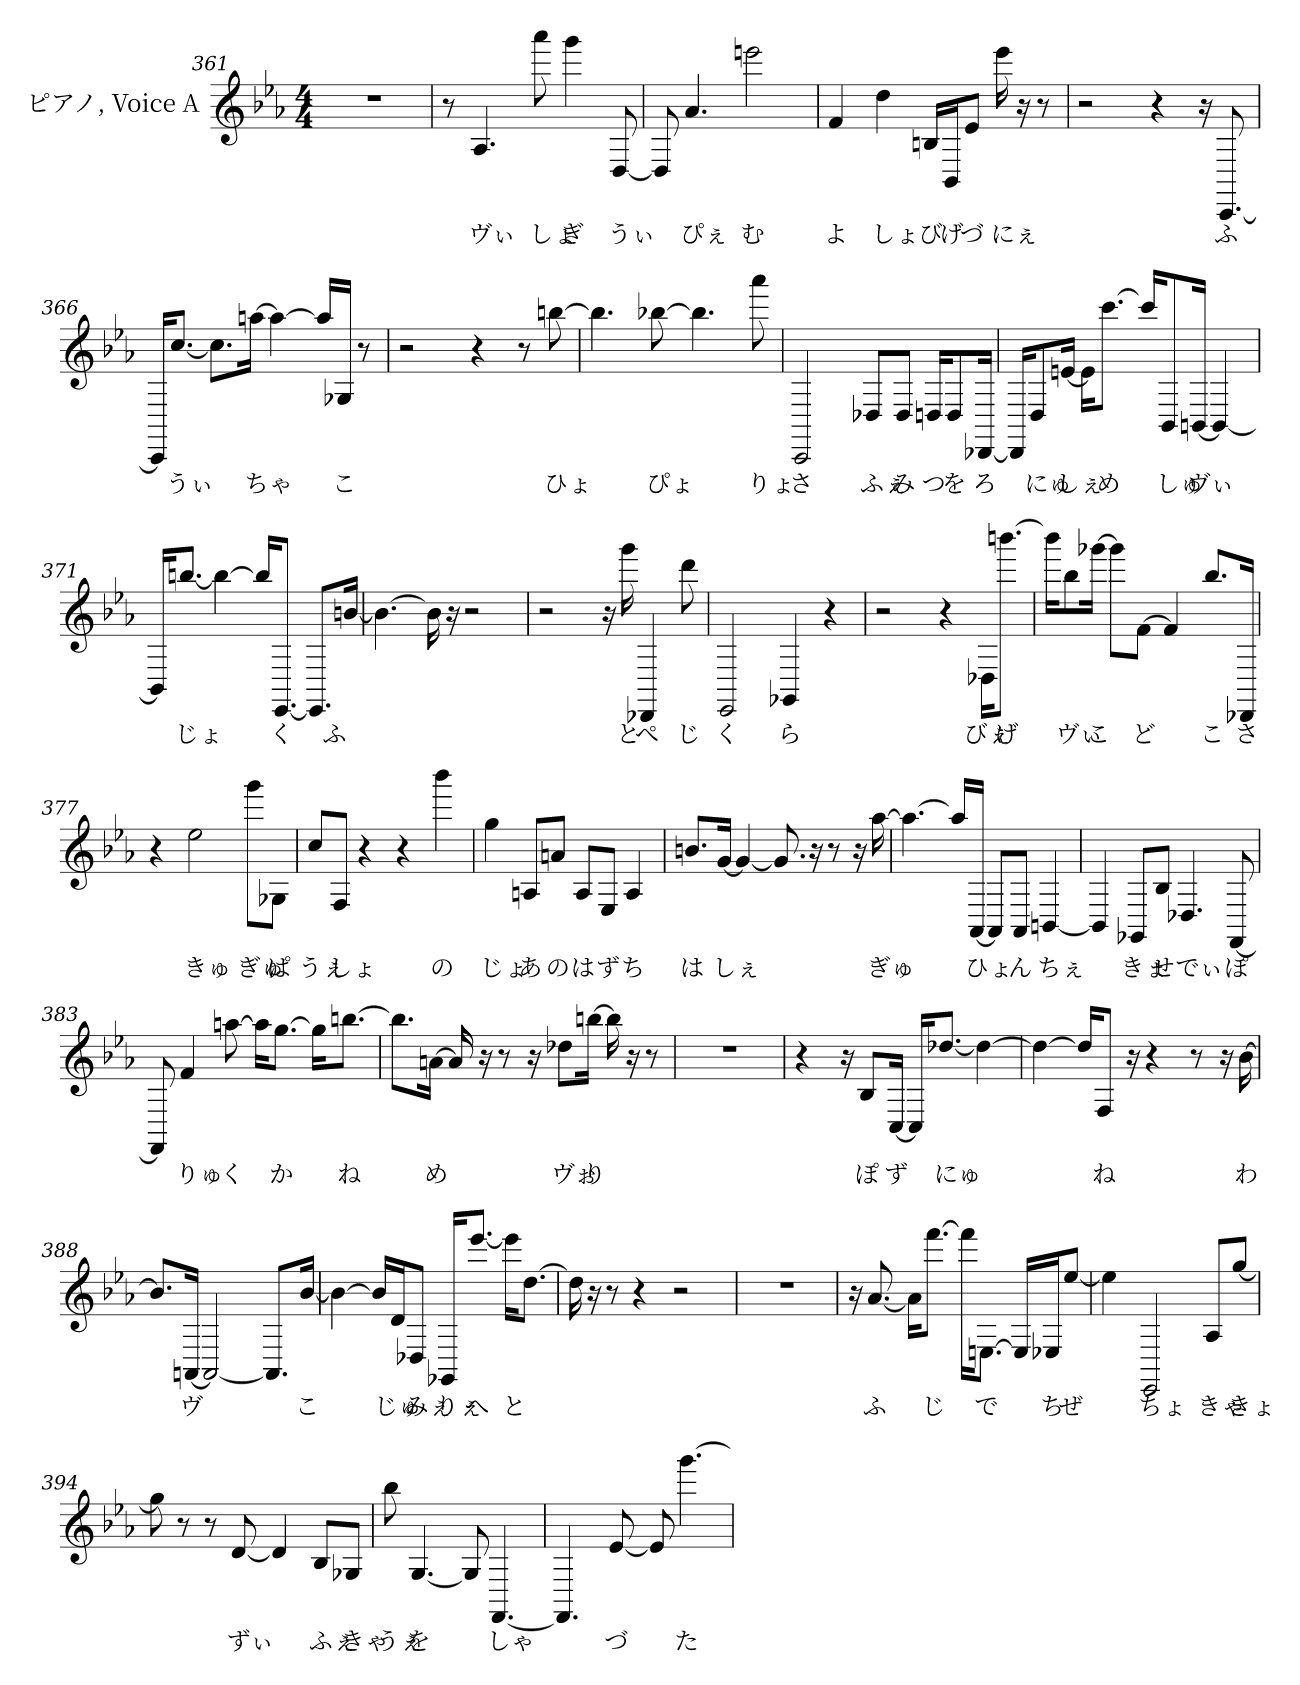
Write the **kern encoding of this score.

**kern	**text
*part1	*part1
*staff1	*staff1
*I"ピアノ, Voice A	*
*clefG2	*
*k[b-e-a-]	*
*M4/4	*
=361	=361
1r	.
=362	=362
8r	.
!	!LO:LY:b
4.A-/	ヴぃ
!	!LO:LY:b
8aaa-\	しょ
!	!LO:LY:b
4ggg\	ぎ
!	!LO:LY:b
[8D/	うぃ
=363	=363
8D/]	.
!	!LO:LY:b
4.a-/	ぴぇ
!	!LO:LY:b
2eeen\	む
!!LO:PB:g=z
=364	=364
!	!LO:LY:b
4f/	よ
!	!LO:LY:b
4dd\	しょ
!	!LO:LY:b
16Bn/LL	び
!	!LO:LY:b
16BB-/J	げ
!	!LO:LY:b
8e-/J	づ
!	!LO:LY:b
16eee-\	にぇ
16r	.
8r	.
=365	=365
2r	.
4r	.
16r	.
!	!LO:LY:b
[8.CC/	ふ
=366	=366
16CC/KL]	.
!	!LO:LY:b
[8.cc/J	うぃ
8.cc\L]	.
!	!LO:LY:b
[16aan\Jk	ちゃ
4aa\_	.
16aa/LL]	.
!	!LO:LY:b
16G-X/JJ	こ
8r	.
=367	=367
2r	.
4r	.
8r	.
!	!LO:LY:b
[8bbn\	ひょ
=368	=368
4.bb\]	.
!	!LO:LY:b
[8bb-X\	ぴょ
4.bb-\]	.
!	!LO:LY:b
8aaa-\	りょ
!!LO:LB:g=z
=369	=369
!	!LO:LY:b
2CC/	さ
!	!LO:LY:b
8D-X/L	ふぇ
!	!LO:LY:b
8D-/J	み
!	!LO:LY:b
16Dn/KL	つ
!	!LO:LY:b
8D/	を
!	!LO:LY:b
[16DD-X/Jk	ろ
=370	=370
16DD-/KL]	.
!	!LO:LY:b
8D/	にゅ
!	!LO:LY:b
[16en/Jk	しぇ
16e\KL]	.
!	!LO:LY:b
[8.ccc\J	め
16ccc/KL]	.
!	!LO:LY:b
8BB-/	しゅ
!	!LO:LY:b
[16BBn/Jk	ヴぃ
4BB/_	.
=371	=371
16BB/KL]	.
!	!LO:LY:b
[8.bbn/J	じょ
4bb\_	.
16bb/KL]	.
!	!LO:LY:b
[8.EE-/J	く
8.EE-/L]	.
!	!LO:LY:b
[16bn/Jk	ふ
=372	=372
4.b\_	.
16b\]	.
16r	.
2r	.
=373	=373
2r	.
16r	.
!	!LO:LY:b
16ggg\	と
!	!LO:LY:b
4DD-X/	ぺ
!	!LO:LY:b
8ddd\	じ
!!LO:LB:g=z
=374	=374
!	!LO:LY:b
2EE-/	く
!	!LO:LY:b
4GG-X/	ら
4r	.
=375	=375
2r	.
4r	.
!	!LO:LY:b
16D-X\KL	びぇ
!	!LO:LY:b
[8.bbbn\J	げ
=376	=376
16bbb\KL]	.
!	!LO:LY:b
8bb-\	ヴぃ
!	!LO:LY:b
[16ggg-X\Jk	こ
8ggg-\L]	.
!	!LO:LY:b
[8f\J	ど
4f/]	.
!	!LO:LY:b
8.bb-/L	こ
!	!LO:LY:b
16DD-X/Jk	さ
=377	=377
4r	.
!	!LO:LY:b
2ee-\	きゅ
!	!LO:LY:b
8ggg\L	ぎゅ
!	!LO:LY:b
8G-X\J	ぱ
=378	=378
!	!LO:LY:b
8cc/L	うぇ
!	!LO:LY:b
8F/J	しょ
4r	.
4r	.
!	!LO:LY:b
4bbb-\	の
=379	=379
!	!LO:LY:b
4gg\	じょ
!	!LO:LY:b
8An/L	あ
!	!LO:LY:b
8an/J	の
!	!LO:LY:b
8A/L	は
!	!LO:LY:b
8E-/J	ず
!	!LO:LY:b
4A/	ち
!!LO:LB:g=z
=380	=380
!	!LO:LY:b
8.bn/L	は
!	!LO:LY:b
[16g/Jk	しぇ
4g/_	.
8.g/]	.
16r	.
8r	.
16r	.
!	!LO:LY:b
[16aa-\	ぎゅ
=381	=381
4.aa-\_	.
16aa-/LL]	.
!	!LO:LY:b
[16AA-/JJ	ひょ
8AA-/L]	.
!	!LO:LY:b
8AA-/J	ん
!	!LO:LY:b
[4BBn/	ちぇ
=382	=382
4BB/]	.
!	!LO:LY:b
8GG-X/L	きょ
!	!LO:LY:b
8B-/J	せ
!	!LO:LY:b
4.D-X/	でぃ
!	!LO:LY:b
[8FF/	ぽ
=383	=383
8FF/]	.
!	!LO:LY:b
4f/	りゅ
!	!LO:LY:b
[8aan\	く
16aa\KL]	.
!	!LO:LY:b
[8.gg\J	か
16gg\KL]	.
!	!LO:LY:b
[8.bbn\J	ね
!!LO:LB:g=z
=384	=384
8.bb\L]	.
!	!LO:LY:b
[16an\Jk	め
16a/]	.
16r	.
8r	.
16r	.
!	!LO:LY:b
8dd-X\L	ヴぉ
!	!LO:LY:b
[16bbn\Jk	り
16bb\]	.
16r	.
8r	.
=385	=385
1r	.
=386	=386
4r	.
16r	.
!	!LO:LY:b
8B-/L	ぽ
!	!LO:LY:b
[16C/Jk	ず
16C/KL]	.
!	!LO:LY:b
[8.dd-X/J	にゅ
4dd-\_	.
=387	=387
4dd-\_	.
16dd-/KL]	.
!	!LO:LY:b
8F/J	ね
16r	.
4r	.
8r	.
16r	.
!	!LO:LY:b
[16b-\	わ
=388	=388
8.b-/L]	.
!	!LO:LY:b
[16AAn/Jk	ヴ
2AA/_	.
8.AA/L]	.
!	!LO:LY:b
[16b-/Jk	こ
!!LO:LB:g=z
=389	=389
4b-\_	.
16b-/LL]	.
!	!LO:LY:b
16d/J	じゅ
!	!LO:LY:b
8D-X/J	みぇ
!	!LO:LY:b
16GG-X/KL	りぇ
!	!LO:LY:b
[8.eee-/J	へ
16eee-\KL]	.
!	!LO:LY:b
[8.dd\J	と
=390	=390
16dd\]	.
16r	.
8r	.
4r	.
2r	.
=391	=391
1r	.
=392	=392
16r	.
!	!LO:LY:b
[8.a-/	ふ
16a-\KL]	.
!	!LO:LY:b
[8.fff\J	じ
16fff\KL]	.
!	!LO:LY:b
[8.En\J	で
16E/LL]	.
!	!LO:LY:b
16E-X/J	ち
!	!LO:LY:b
[8ee-/J	ぜ
=393	=393
4ee-\]	.
!	!LO:LY:b
2EE-/	ちょ
!	!LO:LY:b
8A-/L	きゃ
!	!LO:LY:b
[8gg/J	きょ
!!LO:PB:g=z
=394	=394
8gg\]	.
8r	.
8r	.
!	!LO:LY:b
[8d/	ずぃ
4d/]	.
!	!LO:LY:b
8B-/L	ふぇ
!	!LO:LY:b
8G-X/J	きゃ
=395	=395
!	!LO:LY:b
8bb-\	うぇ
!	!LO:LY:b
[4.G/	を
8G/]	.
!	!LO:LY:b
[4.FF/	しゃ
=396	=396
4.FF/]	.
!	!LO:LY:b
[8e-/	づ
8e-/]	.
!	!LO:LY:b
[4.ggg\	た
=	=
*-	*-
